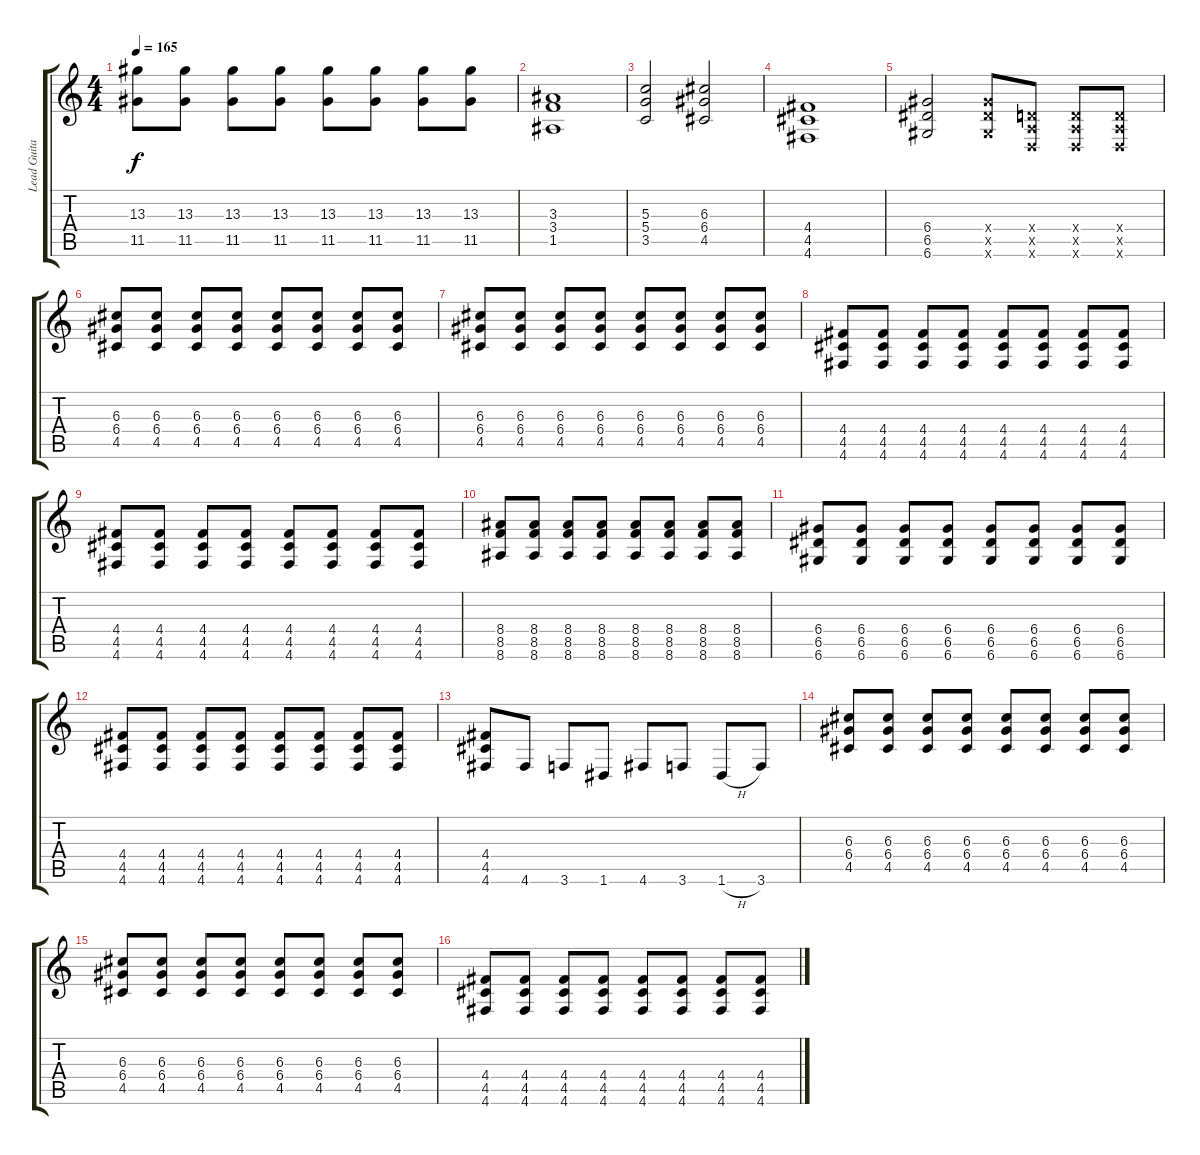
\track ("Lead Guitar" "Lead Guita") {instrument distortionguitar}
\staff {score tabs}
\tuning (E4 B3 G3 D3 A2 D2) {hide}
\ts (4 4)
\tempo 165
\clef g2
\ks c
(13.3 11.5).8{dy f} (13.3 11.5).8 (13.3 11.5).8 (13.3 11.5).8 (13.3 11.5).8 (13.3 11.5).8 (13.3 11.5).8 (13.3 11.5).8 |
(3.3 3.4 1.5).1 |
(5.3 5.4 3.5).2 (6.3 6.4 4.5).2 |
(4.4 4.5 4.6).1 |
(6.4 6.5 6.6).2 (6.4{x} 6.5{x} 6.6{x}).8 (0.4{x} 0.5{x} 0.6{x}).8 (0.4{x} 0.5{x} 0.6{x}).8 (0.4{x} 0.5{x} 0.6{x}).8 |
(6.3 6.4 4.5).8 (6.3 6.4 4.5).8 (6.3 6.4 4.5).8 (6.3 6.4 4.5).8 (6.3 6.4 4.5).8 (6.3 6.4 4.5).8 (6.3 6.4 4.5).8 (6.3 6.4 4.5).8 |
(6.3 6.4 4.5).8 (6.3 6.4 4.5).8 (6.3 6.4 4.5).8 (6.3 6.4 4.5).8 (6.3 6.4 4.5).8 (6.3 6.4 4.5).8 (6.3 6.4 4.5).8 (6.3 6.4 4.5).8 |
(4.4 4.5 4.6).8 (4.4 4.5 4.6).8 (4.4 4.5 4.6).8 (4.4 4.5 4.6).8 (4.4 4.5 4.6).8 (4.4 4.5 4.6).8 (4.4 4.5 4.6).8 (4.4 4.5 4.6).8 |
(4.4 4.5 4.6).8 (4.4 4.5 4.6).8 (4.4 4.5 4.6).8 (4.4 4.5 4.6).8 (4.4 4.5 4.6).8 (4.4 4.5 4.6).8 (4.4 4.5 4.6).8 (4.4 4.5 4.6).8 |
(8.4 8.5 8.6).8 (8.4 8.5 8.6).8 (8.4 8.5 8.6).8 (8.4 8.5 8.6).8 (8.4 8.5 8.6).8 (8.4 8.5 8.6).8 (8.4 8.5 8.6).8 (8.4 8.5 8.6).8 |
(6.4 6.5 6.6).8 (6.4 6.5 6.6).8 (6.4 6.5 6.6).8 (6.4 6.5 6.6).8 (6.4 6.5 6.6).8 (6.4 6.5 6.6).8 (6.4 6.5 6.6).8 (6.4 6.5 6.6).8 |
(4.4 4.5 4.6).8 (4.4 4.5 4.6).8 (4.4 4.5 4.6).8 (4.4 4.5 4.6).8 (4.4 4.5 4.6).8 (4.4 4.5 4.6).8 (4.4 4.5 4.6).8 (4.4 4.5 4.6).8 |
(4.4 4.5 4.6).8 4.6.8 3.6.8 1.6.8 4.6.8 3.6.8 1.6{h}.8 3.6.8 |
(6.3 6.4 4.5).8 (6.3 6.4 4.5).8 (6.3 6.4 4.5).8 (6.3 6.4 4.5).8 (6.3 6.4 4.5).8 (6.3 6.4 4.5).8 (6.3 6.4 4.5).8 (6.3 6.4 4.5).8 |
(6.3 6.4 4.5).8 (6.3 6.4 4.5).8 (6.3 6.4 4.5).8 (6.3 6.4 4.5).8 (6.3 6.4 4.5).8 (6.3 6.4 4.5).8 (6.3 6.4 4.5).8 (6.3 6.4 4.5).8 |
(4.4 4.5 4.6).8 (4.4 4.5 4.6).8 (4.4 4.5 4.6).8 (4.4 4.5 4.6).8 (4.4 4.5 4.6).8 (4.4 4.5 4.6).8 (4.4 4.5 4.6).8 (4.4 4.5 4.6).8
